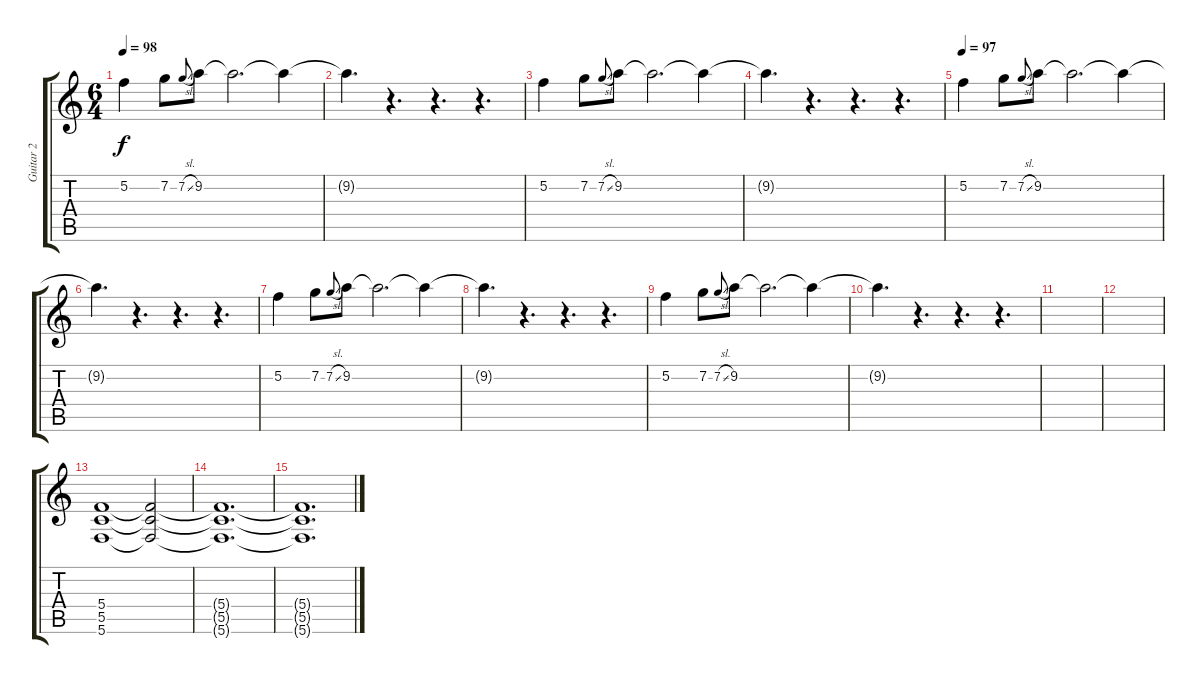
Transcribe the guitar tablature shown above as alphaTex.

\track ("Guitar 2" "Guitar 2") {instrument distortionguitar}
\staff {score tabs}
\tuning (E4 C4 G3 C3 G2 C2) {hide}
\ts (6 4)
\tempo 98
\clef g2
\ks c
5.2.4{dy f} 7.2.8 7.2{sl}.8{gr onbeat} 9.2.8 9.2{t}.2{d} 9.2{t}.4{volume 5} |
9.2{t}.4{d} r.4{d} r.4{d} r.4{d volume 10} |
5.2.4 7.2.8 7.2{sl}.8{gr onbeat} 9.2.8 9.2{t}.2{d} 9.2{t}.4{volume 5} |
9.2{t}.4{d} r.4{d} r.4{d} r.4{d volume 10} |
\tempo 97
5.2.4 7.2.8 7.2{sl}.8{gr onbeat} 9.2.8 9.2{t}.2{d} 9.2{t}.4{volume 5} |
9.2{t}.4{d} r.4{d} r.4{d} r.4{d volume 10} |
5.2.4 7.2.8 7.2{sl}.8{gr onbeat} 9.2.8 9.2{t}.2{d} 9.2{t}.4{volume 5} |
9.2{t}.4{d} r.4{d} r.4{d} r.4{d volume 10} |
5.2.4 7.2.8 7.2{sl}.8{gr onbeat} 9.2.8 9.2{t}.2{d} 9.2{t}.4{volume 5} |
9.2{t}.4{d} r.4{d} r.4{d} r.4{d volume 10} |
|
|
(5.4 5.5 5.6).1{volume 13} (5.4{t} 5.5{t} 5.6{t}).2{volume 6} |
(5.4{t} 5.5{t} 5.6{t}).1{d} |
(5.4{t} 5.5{t} 5.6{t}).1{d}
